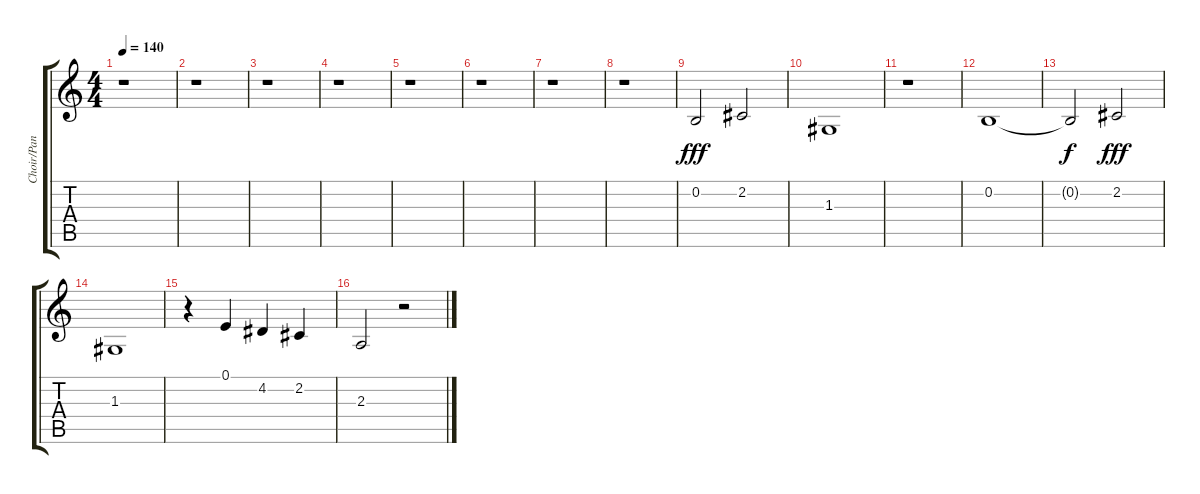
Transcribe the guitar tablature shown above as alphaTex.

\track ("Choir/Pan Pipes" "Choir/Pan ") {instrument choiraahs}
\staff {score tabs}
\tuning (E4 B3 G3 D3 A2 E2) {hide}
\ts (4 4)
\tempo 140
\clef g2
\ks c
r.1{dy f} |
r.1 |
r.1 |
r.1 |
r.1 |
r.1 |
r.1 |
r.1 |
0.2.2{dy fff volume 9} 2.2.2 |
1.3.1 |
r.1 |
0.2.1 |
0.2{t}.2{dy f} 2.2.2{dy fff} |
1.3.1 |
r.4 0.1.4 4.2.4 2.2.4 |
2.3.2 r.2
